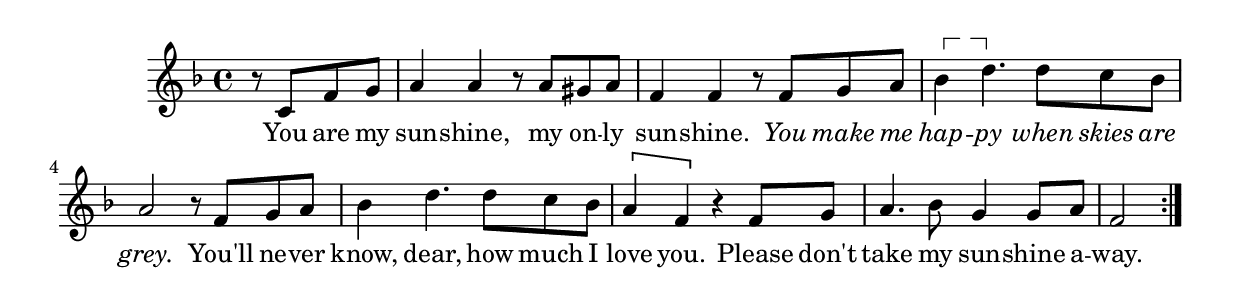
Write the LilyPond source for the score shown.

%% Trial document for testing functions
%% Andrew Cashner, 2016/02/06

\version "2.18.2"
%% Sandbox for lilypond function testing, 2016/02/06, Andrew Cashner

\version "2.18.2"

%%%%% EDITORIAL LYRICS %%%%%

EdLyrics =
  #(define-scheme-function
    (parser location text) (scheme?)
    #{
    \override Lyrics.LyricText.font-shape = #'italic
    $text
    \revert Lyrics.LyricText.font-shape
    #})

%%%%% BRACKETS FOR MENSURAL COLORATION %%%%%

%% Once command to group notes inside a TextSpanner
%% By David Nalesnik and Thomas Morley, http://lsr.di.unimi.it/LSR/Item?id=857
#(define (text-spanner-start-stop mus)
  (let ((elts (ly:music-property mus 'elements)))
   (make-music 'SequentialMusic 'elements
    (append
     (list (make-music 'TextSpanEvent 'span-direction -1))
     (reverse (cdr (reverse elts)))
     (list (make-music 'TextSpanEvent 'span-direction 1))
     (list (last elts))))))

LeftColorBracket =
\markup { \combine
	  \draw-line #'(0 . -1)
	  \draw-line #'(1.5 . 0)
	}

RightColorBracket =
\markup { \combine
	  \draw-line #'(0 . -1)
	  \draw-line #'(-1.5 . 0)
	}

ColorBrackets = {
  \override TextSpanner.dash-period = #0
  \override TextSpanner.bound-details.left.text = \LeftColorBracket
  \override TextSpanner.bound-details.right.text = \RightColorBracket
  \override TextSpanner.bound-details.left.attach-dir = #-2
  \override TextSpanner.bound-details.right.attach-dir = #2
  \override TextSpanner.staff-padding = #2
  \override TextSpanner.bound-details.left-broken.text = ##f
  \override TextSpanner.bound-details.right-broken.text = ##f
}

%% Usage: \Coloratio { c'2 c'2 c'2 } c'1.

Color =
#(define-music-function
  (parser location music) (ly:music?)
  #{
  \ColorBrackets
  $(text-spanner-start-stop music)
  #})

%% For single notes: \Color does not work with only one note

ColorBracketBoth =
\markup {
  \halign #-0.5 \raise #1.4
  \concat { \LeftColorBracket " " \RightColorBracket }
}

%% XX Doesn't work
ColorOne =
#(define-music-function
  (parser location note) (ly:music?)
  #{
  $note \ColorBracketBoth
  #})


%%%%% LIGATURE BRACKETS %%%%%
Lig =
#(define-music-function
  (parser location notes) (ly:music?)
  #{ \[ $notes \] #})



Lyrics = \lyricmode {
  You are my sun -- shine, my on -- ly sun -- shine.
  \EdLyrics { You make me hap -- py when skies are grey. }
  You'll ne -- ver know, dear, how much I love you.
  Please don't take my sun -- shine a -- way.
}

Music = {
  \key f\major
  \time 4/4
  \clef "treble"
  \repeat volta 2 {
    \partial 2
    r8 c'8 f'8 g'8
    a'4 a'4 r8 a'8 gis'8 a'8
    f'4 f'4 r8 f'8 g'8 a'8 
    \Color { bes'4 d''4. } d''8 c''8 bes'8 
    a'2 r8 f'8 g'8 a'8
    \ColorOne { bes'4 } d''4. d''8 c''8 bes'8
    \Lig { a'4 f'4 } r4 f'8 g'8
    a'4. bes'8 g'4 g'8 a'8
    f'2
  }
}

\score {
  \new Staff
  <<
    \new Voice = "melody" { \Music }
    \new Lyrics \lyricsto "melody" { \Lyrics }
  >>
}


  